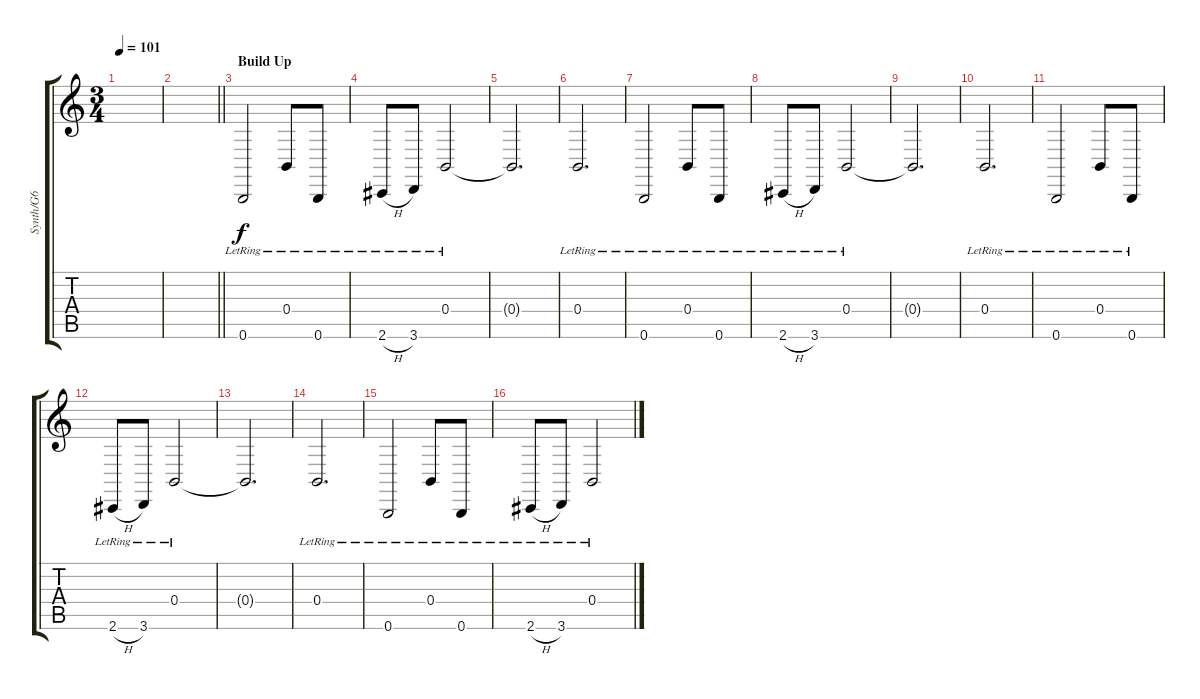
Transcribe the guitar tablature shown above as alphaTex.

\track ("Synth/G6" "Synth/G6") {instrument lead2sawtooth}
\staff {score tabs}
\tuning (Db4 Ab3 E3 B2 Gb2 B1) {hide}
\ts (3 4)
\tempo 101
\clef g2
\ks c
|
\barLineRight lightlight
|
\section ("" "Build Up")
0.6{lr}.2{volume 16 instrument overdrivenguitar} 0.4{lr}.8 0.6{lr}.8 |
2.6{h lr}.8 3.6{lr}.8 0.4{lr}.2 |
0.4{t}.2{d} |
0.4{lr}.2{d} |
0.6{lr}.2 0.4{lr}.8 0.6{lr}.8 |
2.6{h lr}.8 3.6{lr}.8 0.4{lr}.2 |
0.4{t}.2{d} |
0.4{lr}.2{d} |
0.6{lr}.2 0.4{lr}.8 0.6{lr}.8 |
2.6{h lr}.8 3.6{lr}.8 0.4{lr}.2 |
0.4{t}.2{d} |
0.4{lr}.2{d} |
0.6{lr}.2 0.4{lr}.8 0.6{lr}.8 |
2.6{h lr}.8 3.6{lr}.8 0.4{lr}.2
